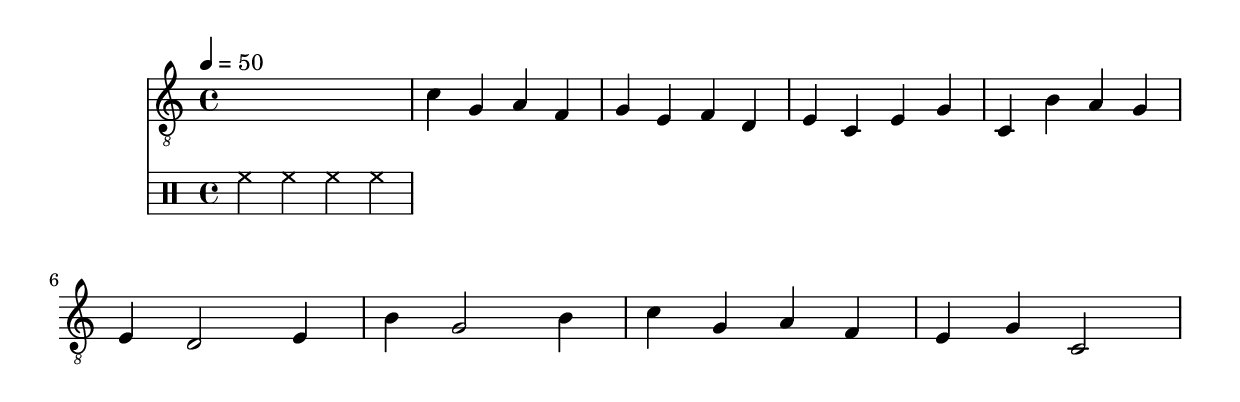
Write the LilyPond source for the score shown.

\header { tagline = ##f }\paper {

scoreTitleMarkup = ##f

bookTitleMarkup = ##f

evenHeaderMarkup = ##f

oddHeaderMarkup = ##f

evenFooterMarkup = ##f

oddFooterMarkup = ##f
}
\version "2.20.0"

symbols =  {
  \time 4/4
  \tempo 4 = 50

  \drums { hh4 hh hh hh }

  % 8
  c'4 g a f
  g4 e f d
  e4 c e g
  c4 b a g \break
  
  % 12
  e4 d2 e4
  b4 g2 b4
  c'4 g a f
  e4 g c2 \break
}

\score {
  <<
    \new Staff \with {midiInstrument = "acoustic guitar (nylon)"} {
      \clef "G_8"
      \symbols
    }
  >>

  \midi { }
  \layout { }
}
